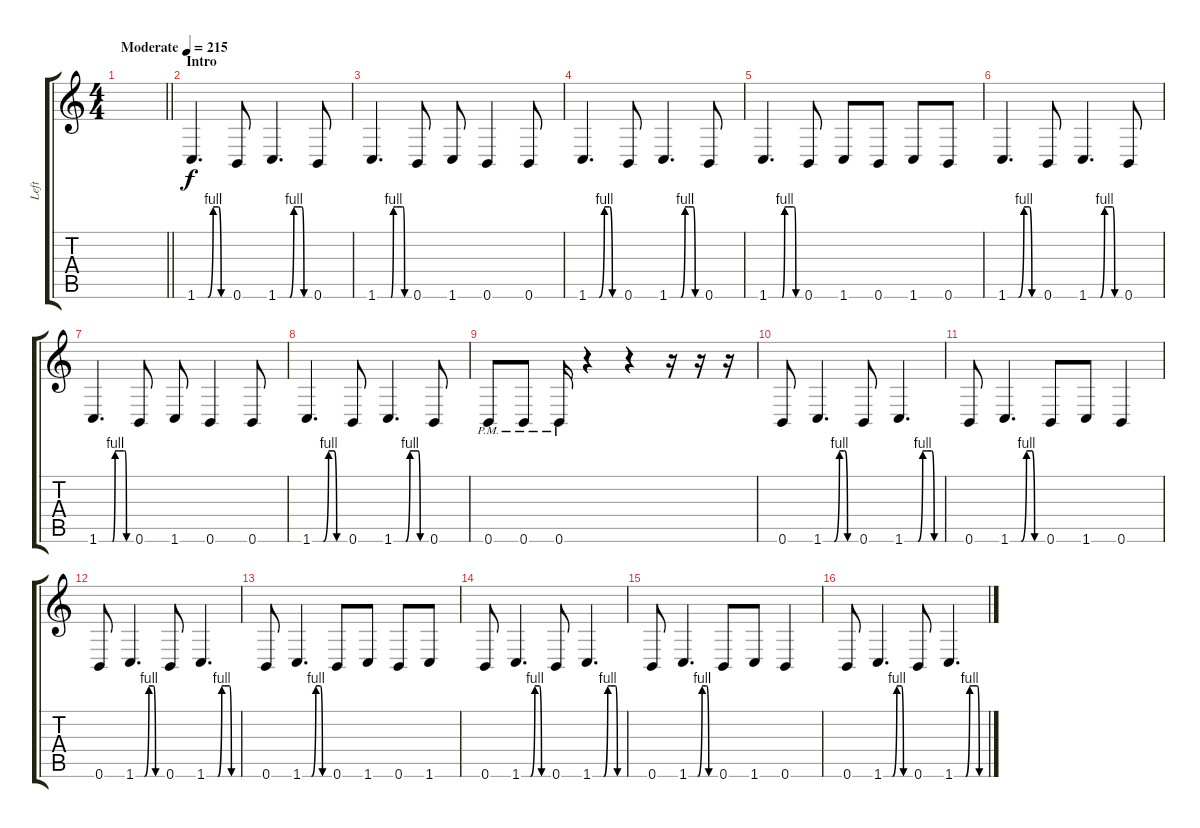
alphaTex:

\track ("Left" "Left") {instrument distortionguitar}
\staff {score tabs}
\tuning (Db4 Ab3 E3 B2 Gb2 B1) {hide}
\ts (4 4)
\tempo (215 "Moderate")
\clef g2
\barLineRight lightlight
\ks c
|
\section ("" "Intro")
1.6{be (custom 0 0 10 0 20 0 30 4 40 4 45 0 60 0)}.4{d} 0.6.8 1.6{be (custom 0 0 10 0 16 0 18 0 20 0 22 0 30 4 36 4 45 4 49 0 60 0)}.4{d} 0.6.8 |
1.6{be (custom 0 0 10 0 18 0 20 0 25 0 30 4 36 4 46 4 48 4 51 0 56 0 60 0)}.4{d} 0.6.8 1.6.8 0.6.4 0.6.8 |
1.6{be (custom 0 0 10 0 20 0 30 4 40 4 45 0 60 0)}.4{d} 0.6.8 1.6{be (custom 0 0 10 0 16 0 18 0 20 0 22 0 30 4 36 4 45 4 49 0 60 0)}.4{d} 0.6.8 |
1.6{be (custom 0 0 10 0 18 0 20 0 25 0 30 4 36 4 46 4 48 4 51 0 56 0 60 0)}.4{d} 0.6.8 1.6.8 0.6.8 1.6.8 0.6.8 |
1.6{be (custom 0 0 10 0 20 0 30 4 40 4 45 0 60 0)}.4{d} 0.6.8 1.6{be (custom 0 0 10 0 16 0 18 0 20 0 22 0 30 4 36 4 45 4 49 0 60 0)}.4{d} 0.6.8 |
1.6{be (custom 0 0 10 0 18 0 20 0 25 0 30 4 36 4 46 4 48 4 51 0 56 0 60 0)}.4{d} 0.6.8 1.6.8 0.6.4 0.6.8 |
1.6{be (custom 0 0 10 0 20 0 30 4 40 4 45 0 60 0)}.4{d} 0.6.8 1.6{be (custom 0 0 10 0 16 0 18 0 20 0 22 0 30 4 36 4 45 4 49 0 60 0)}.4{d} 0.6.8 |
0.6{pm}.8 0.6{pm}.8 0.6{pm}.16 r.4 r.4 r.16 r.16 r.16 |
0.6.8 1.6{be (custom 0 0 10 0 20 0 30 4 40 4 45 0 60 0)}.4{d} 0.6.8 1.6{be (custom 0 0 10 0 16 0 18 0 20 0 22 0 30 4 36 4 45 4 49 0 60 0)}.4{d} |
0.6.8 1.6{be (custom 0 0 10 0 20 0 30 4 40 4 45 0 60 0)}.4{d} 0.6.8 1.6.8 0.6.4 |
0.6.8 1.6{be (custom 0 0 10 0 20 0 30 4 40 4 45 0 60 0)}.4{d} 0.6.8 1.6{be (custom 0 0 10 0 16 0 18 0 20 0 22 0 30 4 36 4 45 4 49 0 60 0)}.4{d} |
0.6.8 1.6{be (custom 0 0 10 0 20 0 30 4 40 4 45 0 60 0)}.4{d} 0.6.8 1.6.8 0.6.8 1.6.8 |
0.6.8 1.6{be (custom 0 0 10 0 20 0 30 4 40 4 45 0 60 0)}.4{d} 0.6.8 1.6{be (custom 0 0 10 0 16 0 18 0 20 0 22 0 30 4 36 4 45 4 49 0 60 0)}.4{d} |
0.6.8 1.6{be (custom 0 0 10 0 20 0 30 4 40 4 45 0 60 0)}.4{d} 0.6.8 1.6.8 0.6.4 |
0.6.8 1.6{be (custom 0 0 10 0 20 0 30 4 40 4 45 0 60 0)}.4{d} 0.6.8 1.6{be (custom 0 0 10 0 16 0 18 0 20 0 22 0 30 4 36 4 45 4 49 0 60 0)}.4{d}
